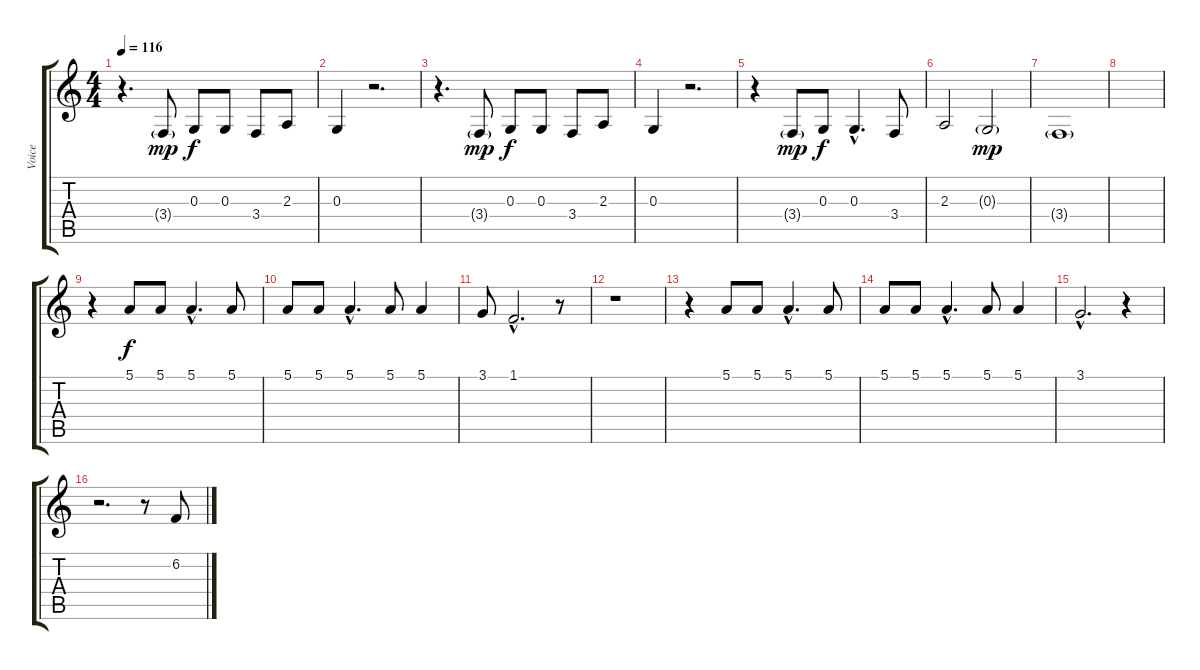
\track ("Voice" "Voice") {instrument clarinet}
\staff {score tabs}
\tuning (E4 B3 G3 D3 A2 E2) {hide}
\ts (4 4)
\tempo 116
\clef g2
\ks c
r.4{d dy f} 3.4{g}.8{dy mp} 0.3.8{dy f} 0.3.8 3.4.8 2.3.8 |
0.3.4 r.2{d} |
r.4{d} 3.4{g}.8{dy mp} 0.3.8{dy f} 0.3.8 3.4.8 2.3.8 |
0.3.4 r.2{d} |
r.4 3.4{g}.8{dy mp} 0.3.8{dy f} 0.3{hac}.4{d} 3.4.8 |
2.3.2 0.3{g}.2{dy mp} |
3.4{g}.1 |
|
r.4 5.1.8{dy f} 5.1.8 5.1{hac}.4{d} 5.1.8 |
5.1.8 5.1.8 5.1{hac}.4{d} 5.1.8 5.1.4 |
3.1.8 1.1{hac}.2{d} r.8 |
r.1 |
r.4 5.1.8 5.1.8 5.1{hac}.4{d} 5.1.8 |
5.1.8 5.1.8 5.1{hac}.4{d} 5.1.8 5.1.4 |
3.1{hac}.2{d} r.4 |
r.2{d} r.8 6.2.8
